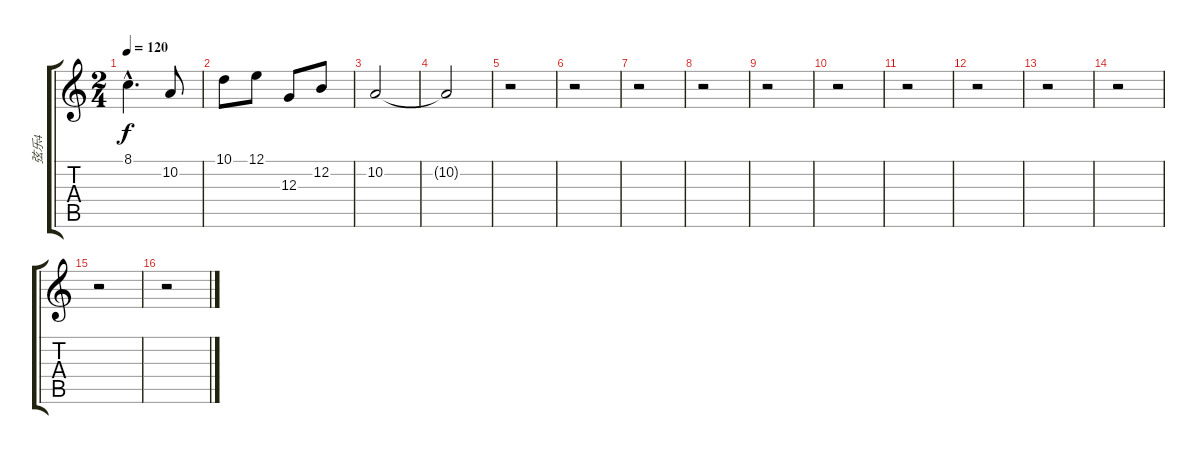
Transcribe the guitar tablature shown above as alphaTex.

\track ("弦乐4" "弦乐4") {instrument pad1newage}
\staff {score tabs}
\tuning (E4 B3 G3 D3 A2 E2) {hide}
\ts (2 4)
\tempo 120
\clef g2
\ks c
8.1{hac}.4{d dy f} 10.2.8 |
10.1.8 12.1.8 12.3.8 12.2.8 |
10.2.2 |
10.2{t}.2 |
r.2 |
r.2 |
r.2 |
r.2 |
r.2 |
r.2 |
r.2 |
r.2 |
r.2 |
r.2 |
r.2 |
r.2
